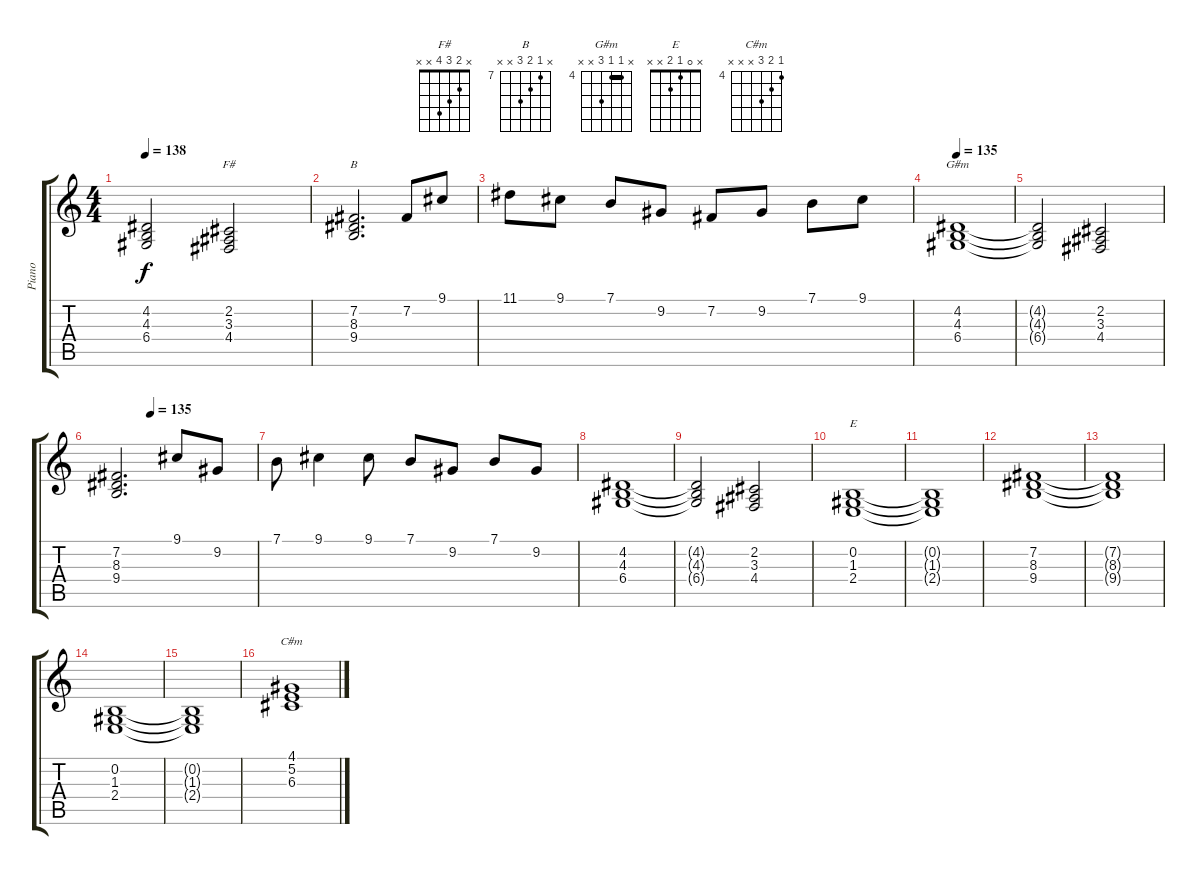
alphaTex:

\track ("Piano" "Piano") {instrument honkytonkpiano}
\staff {score tabs}
\tuning (E4 B3 G3 D3 A2 E2) {hide}
\chord ("F#" x 2 3 4 x x)
\chord ("B" x 7 8 9 x x) {firstfret 7}
\chord ("G#m" x 4 4 6 x x) {firstfret 4 barre 4}
\chord ("E" x 0 1 2 x x)
\chord ("C#m" 4 5 6 x x x) {firstfret 4}
\ts (4 4)
\tempo 138
\clef g2
\ks c
(4.2{t} 4.3{t} 6.4{t}).2{dy f} (2.2 3.3 4.4).2{ch "F#"} |
(7.2 8.3 9.4).2{d ch "B"} 7.2.8 9.1.8 |
11.1.8 9.1.8 7.1.8 9.2.8 7.2.8 9.2.8 7.1.8 9.1.8 |
\tempo 135
(4.2 4.3 6.4).1{ch "G#m"} |
(4.2{t} 4.3{t} 6.4{t}).2 (2.2 3.3 4.4).2 |
\tempo (135 0.25)
(7.2 8.3 9.4).2{d} 9.1.8 9.2.8 |
7.1.8 9.1.4 9.1.8 7.1.8 9.2.8 7.1.8 9.2.8 |
(4.2 4.3 6.4).1 |
(4.2{t} 4.3{t} 6.4{t}).2 (2.2 3.3 4.4).2 |
(0.2 1.3 2.4).1{ch "E"} |
(0.2{t} 1.3{t} 2.4{t}).1 |
(7.2 8.3 9.4).1 |
(7.2{t} 8.3{t} 9.4{t}).1 |
(0.2 1.3 2.4).1 |
(0.2{t} 1.3{t} 2.4{t}).1 |
(4.1 5.2 6.3).1{ch "C#m"}
